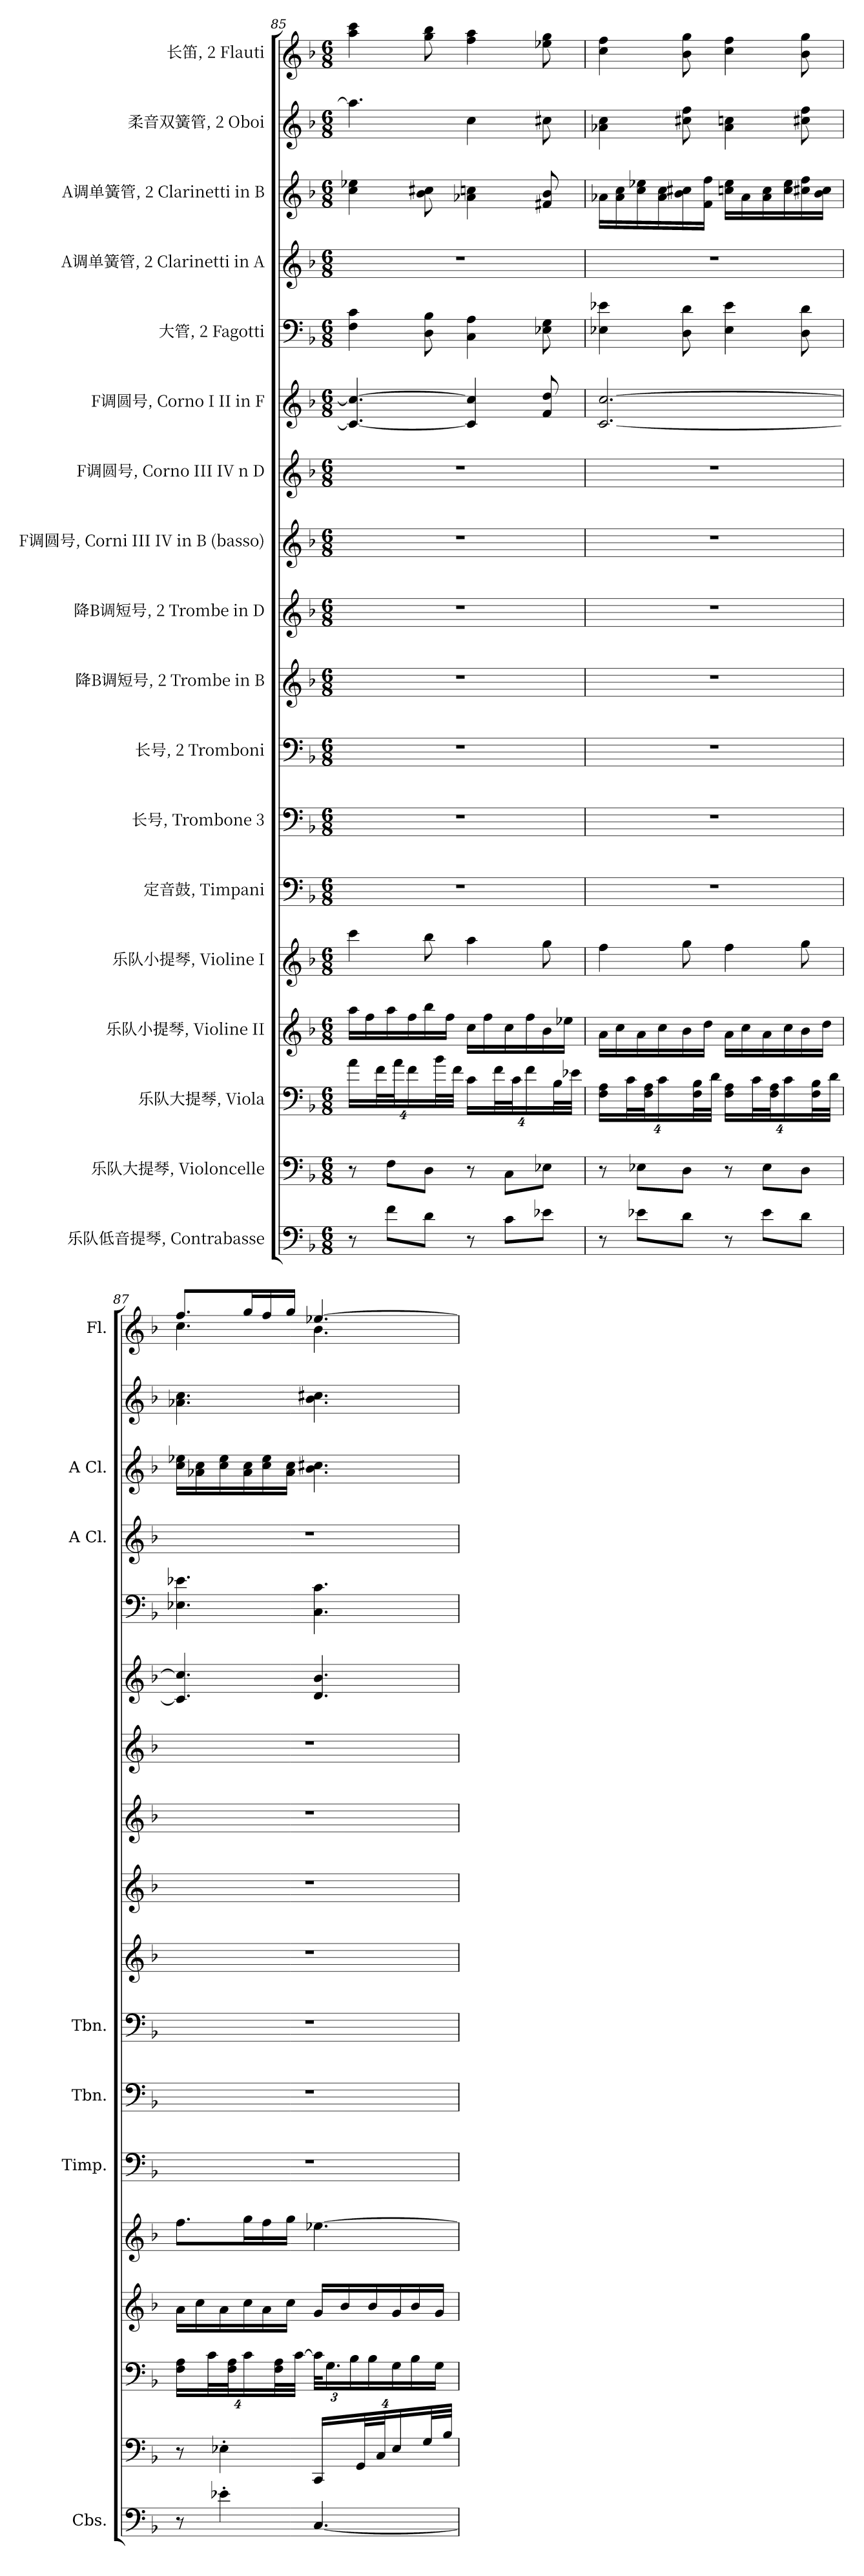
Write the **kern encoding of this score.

**kern	**kern	**kern	**kern	**kern	**kern	**kern	**kern	**kern	**kern	**kern	**kern	**kern	**kern	**kern	**kern	**kern	**kern
*part18	*part17	*part16	*part15	*part14	*part13	*part12	*part11	*part10	*part9	*part8	*part7	*part6	*part5	*part4	*part3	*part2	*part1
*staff18	*staff17	*staff16	*staff15	*staff14	*staff13	*staff12	*staff11	*staff10	*staff9	*staff8	*staff7	*staff6	*staff5	*staff4	*staff3	*staff2	*staff1
*I"乐队低音提琴, Contrabasse	*I"乐队大提琴, Violoncelle	*I"乐队大提琴, Viola	*I"乐队小提琴, Violine II	*I"乐队小提琴, Violine I	*I"定音鼓, Timpani	*I"长号, Trombone 3	*I"长号, 2 Tromboni	*I"降B调短号, 2 Trombe in B	*I"降B调短号, 2 Trombe in D	*I"F调圆号, Corni III IV in B (basso)	*I"F调圆号, Corno III IV n D	*I"F调圆号, Corno I II in F	*I"大管, 2 Fagotti	*I"A调单簧管, 2 Clarinetti in A	*I"A调单簧管, 2 Clarinetti in B	*I"柔音双簧管, 2 Oboi	*I"长笛, 2 Flauti
*I'Cbs.	*	*	*	*	*I'Timp.	*I'Tbn.	*I'Tbn.	*	*	*	*	*	*	*I'A Cl.	*I'A Cl.	*	*I'Fl.
!!LO:PB:g=z
*clefF4	*clefF4	*clefF4	*clefG2	*clefG2	*clefF4	*clefF4	*clefF4	*clefG2	*clefG2	*clefG2	*clefG2	*clefG2	*clefF4	*clefG2	*clefG2	*clefG2	*clefG2
*ITrd7c12	*	*	*	*	*	*	*	*ITrd1c2	*ITrd1c2	*ITrd4c7	*ITrd4c7	*ITrd4c7	*	*ITrd2c3	*ITrd2c3	*ITrd2c3	*
*k[b-]	*k[b-]	*k[b-]	*k[b-]	*k[b-]	*k[b-]	*k[b-]	*k[b-]	*k[b-e-a-]	*k[b-e-a-]	*k[b-e-]	*k[b-e-]	*k[b-e-]	*k[b-]	*k[f#c#]	*k[f#c#]	*k[f#c#]	*k[b-]
*M6/8	*M6/8	*M6/8	*M6/8	*M6/8	*M6/8	*M6/8	*M6/8	*M6/8	*M6/8	*M6/8	*M6/8	*M6/8	*M6/8	*M6/8	*M6/8	*M6/8	*M6/8
*MM97	*MM97	*MM97	*MM97	*MM97	*MM97	*MM97	*MM97	*MM97	*MM97	*MM97	*MM97	*MM97	*MM97	*MM97	*MM97	*MM97	*MM97
*	*	*Xbrackettup	*	*	*	*	*	*	*	*	*	*	*	*	*	*	*
=85	=85	=85	=85	=85	=85	=85	=85	=85	=85	=85	=85	=85	=85	=85	=85	=85	=85
8r	8r	32%3a\L	16aa\LL	4ccc\	2.r	2.r	2.r	2.r	2.r	2.r	2.r	4.F/_ 4.f/_	4F\ 4c\	2.r	4a\ 4ccn\	4.ff\]	4aa\ 4ccc\
.	.	.	16ff\	.	.	.	.	.	.	.	.	.	.	.	.	.	.
.	.	64%3f\L	.	.	.	.	.	.	.	.	.	.	.	.	.	.	.
8F\L	8F\L	.	16aa\	.	.	.	.	.	.	.	.	.	.	.	.	.	.
.	.	64%3a\J	.	.	.	.	.	.	.	.	.	.	.	.	.	.	.
.	.	32%3f\	16ff\	.	.	.	.	.	.	.	.	.	.	.	.	.	.
8D\J	8D\J	.	16bb-\	8bb-\	.	.	.	.	.	.	.	.	8D\ 8B-\	.	8g\ 8a#X\	.	8gg\ 8bb-\
.	.	64%3b-\L	.	.	.	.	.	.	.	.	.	.	.	.	.	.	.
.	.	.	16ff\JJ	.	.	.	.	.	.	.	.	.	.	.	.	.	.
.	.	64%3f\JJ	.	.	.	.	.	.	.	.	.	.	.	.	.	.	.
8r	8r	32%3c\L	16cc\LL	4aa\	.	.	.	.	.	.	.	4F/] 4f/]	4C\ 4A\	.	4fn\ 4an\	4a\	4ff\ 4aa\
.	.	.	16ff\	.	.	.	.	.	.	.	.	.	.	.	.	.	.
.	.	64%3f\L	.	.	.	.	.	.	.	.	.	.	.	.	.	.	.
8C\L	8C\L	.	16cc\	.	.	.	.	.	.	.	.	.	.	.	.	.	.
.	.	64%3c\J	.	.	.	.	.	.	.	.	.	.	.	.	.	.	.
.	.	32%3f\	16ff\	.	.	.	.	.	.	.	.	.	.	.	.	.	.
8E-X\J	8E-X\J	.	16b-\	8gg\	.	.	.	.	.	.	.	8B-/ 8g/	8E-X\ 8G\	.	8d#X/ 8g/	8a#X\	8ee-X\ 8gg\
.	.	64%3B-\L	.	.	.	.	.	.	.	.	.	.	.	.	.	.	.
.	.	.	16ee-X\JJ	.	.	.	.	.	.	.	.	.	.	.	.	.	.
.	.	64%3e-X\JJ	.	.	.	.	.	.	.	.	.	.	.	.	.	.	.
=86	=86	=86	=86	=86	=86	=86	=86	=86	=86	=86	=86	=86	=86	=86	=86	=86	=86
8r	8r	32%3F\ 32%3A\L	16a\LL	4ff\	2.r	2.r	2.r	2.r	2.r	2.r	2.r	[2.F/ [2.f/	4E-X\ 4e-X\	2.r	16fn\LL	4fn\ 4a\	4cc\ 4ff\
.	.	.	16cc\	.	.	.	.	.	.	.	.	.	.	.	16f\ 16a\	.	.
.	.	64%3c\L	.	.	.	.	.	.	.	.	.	.	.	.	.	.	.
8E-X\L	8E-X\L	.	16a\	.	.	.	.	.	.	.	.	.	.	.	16a\ 16ccn\	.	.
.	.	64%3F\ 64%3A\J	.	.	.	.	.	.	.	.	.	.	.	.	.	.	.
.	.	32%3c\	16cc\	.	.	.	.	.	.	.	.	.	.	.	16f\ 16a\	.	.
8D\J	8D\J	.	16b-\	8gg\	.	.	.	.	.	.	.	.	8D\ 8d\	.	16g\ 16a#X\	8a#X\ 8dd\	8b-\ 8gg\
.	.	64%3F\ 64%3B-\L	.	.	.	.	.	.	.	.	.	.	.	.	.	.	.
.	.	.	16dd\JJ	.	.	.	.	.	.	.	.	.	.	.	16d\ 16dd\JJ	.	.
.	.	64%3d\JJ	.	.	.	.	.	.	.	.	.	.	.	.	.	.	.
8r	8r	32%3F\ 32%3A\L	16a\LL	4ff\	.	.	.	.	.	.	.	.	4E-\ 4e-\	.	16an\ 16cc\LL	4f\ 4an\	4cc\ 4ff\
.	.	.	16cc\	.	.	.	.	.	.	.	.	.	.	.	16f\	.	.
.	.	64%3c\L	.	.	.	.	.	.	.	.	.	.	.	.	.	.	.
8E-\L	8E-\L	.	16a\	.	.	.	.	.	.	.	.	.	.	.	16f\ 16a\	.	.
.	.	64%3F\ 64%3A\J	.	.	.	.	.	.	.	.	.	.	.	.	.	.	.
.	.	32%3c\	16cc\	.	.	.	.	.	.	.	.	.	.	.	16a\ 16cc\	.	.
8D\J	8D\J	.	16b-\	8gg\	.	.	.	.	.	.	.	.	8D\ 8d\	.	16a#X\ 16dd\	8a#X\ 8dd\	8b-\ 8gg\
.	.	64%3F\ 64%3B-\L	.	.	.	.	.	.	.	.	.	.	.	.	.	.	.
.	.	.	16dd\JJ	.	.	.	.	.	.	.	.	.	.	.	16g\ 16a#\JJ	.	.
.	.	64%3d\JJ	.	.	.	.	.	.	.	.	.	.	.	.	.	.	.
!!LO:PB:g=z
=87	=87	=87	=87	=87	=87	=87	=87	=87	=87	=87	=87	=87	=87	=87	=87	=87	=87
*	*	*	*	*	*	*	*	*	*	*	*	*	*	*	*	*	*^
8r	8r	32%3F\ 32%3A\L	16a\LL	8.ff\L	2.r	2.r	2.r	2.r	2.r	2.r	2.r	4.F/] 4.f/]	4.E-X\ 4.e-X\	2.r	16a\ 16ccn\LL	4.fn\ 4.a\	8.ff/L	4.cc\
.	.	.	16cc\	.	.	.	.	.	.	.	.	.	.	.	16fn\ 16a\	.	.	.
.	.	64%3c\L	.	.	.	.	.	.	.	.	.	.	.	.	.	.	.	.
4E-X'\	4E-X'\	.	16a\	.	.	.	.	.	.	.	.	.	.	.	16a\ 16cc\	.	.	.
.	.	64%3F\ 64%3A\J	.	.	.	.	.	.	.	.	.	.	.	.	.	.	.	.
.	.	32%3c\	16cc\	16gg\L	.	.	.	.	.	.	.	.	.	.	16f\ 16a\	.	16gg/L	.
.	.	.	16a\	16ff\	.	.	.	.	.	.	.	.	.	.	16a\ 16cc\	.	16ff/	.
.	.	64%3F\ 64%3A\L	.	.	.	.	.	.	.	.	.	.	.	.	.	.	.	.
.	.	.	16cc\JJ	16gg\JJ	.	.	.	.	.	.	.	.	.	.	16f\ 16a\JJ	.	16gg/JJ	.
.	.	[64%3c\JJ	.	.	.	.	.	.	.	.	.	.	.	.	.	.	.	.
*	*Xbrackettup	*	*	*	*	*	*	*	*	*	*	*	*	*	*	*	*	*
[4.CC/	32%3CC/L	48c\KLL]	16g/LL	[4.ee-X\	.	.	.	.	.	.	.	4.G/ 4.e-/	4.C\ 4.c\	.	4.g\ 4.a#X\	4.g\ 4.a#X\	[4.ee-X/	4.b-\
.	.	24.G\	.	.	.	.	.	.	.	.	.	.	.	.	.	.	.	.
.	.	.	16b-/	.	.	.	.	.	.	.	.	.	.	.	.	.	.	.
.	.	24B-\	.	.	.	.	.	.	.	.	.	.	.	.	.	.	.	.
.	64%3GG/L	.	.	.	.	.	.	.	.	.	.	.	.	.	.	.	.	.
.	.	16B-\	16b-/	.	.	.	.	.	.	.	.	.	.	.	.	.	.	.
.	64%3C/J	.	.	.	.	.	.	.	.	.	.	.	.	.	.	.	.	.
.	32%3E-/	16G\	16g/	.	.	.	.	.	.	.	.	.	.	.	.	.	.	.
.	.	16B-\	16b-/	.	.	.	.	.	.	.	.	.	.	.	.	.	.	.
.	64%3G/L	.	.	.	.	.	.	.	.	.	.	.	.	.	.	.	.	.
.	.	16G\JJ	16g/JJ	.	.	.	.	.	.	.	.	.	.	.	.	.	.	.
.	64%3B-/JJ	.	.	.	.	.	.	.	.	.	.	.	.	.	.	.	.	.
*	*	*	*	*	*	*	*	*	*	*	*	*	*	*	*	*	*v	*v
=	=	=	=	=	=	=	=	=	=	=	=	=	=	=	=	=	=
*-	*-	*-	*-	*-	*-	*-	*-	*-	*-	*-	*-	*-	*-	*-	*-	*-	*-
